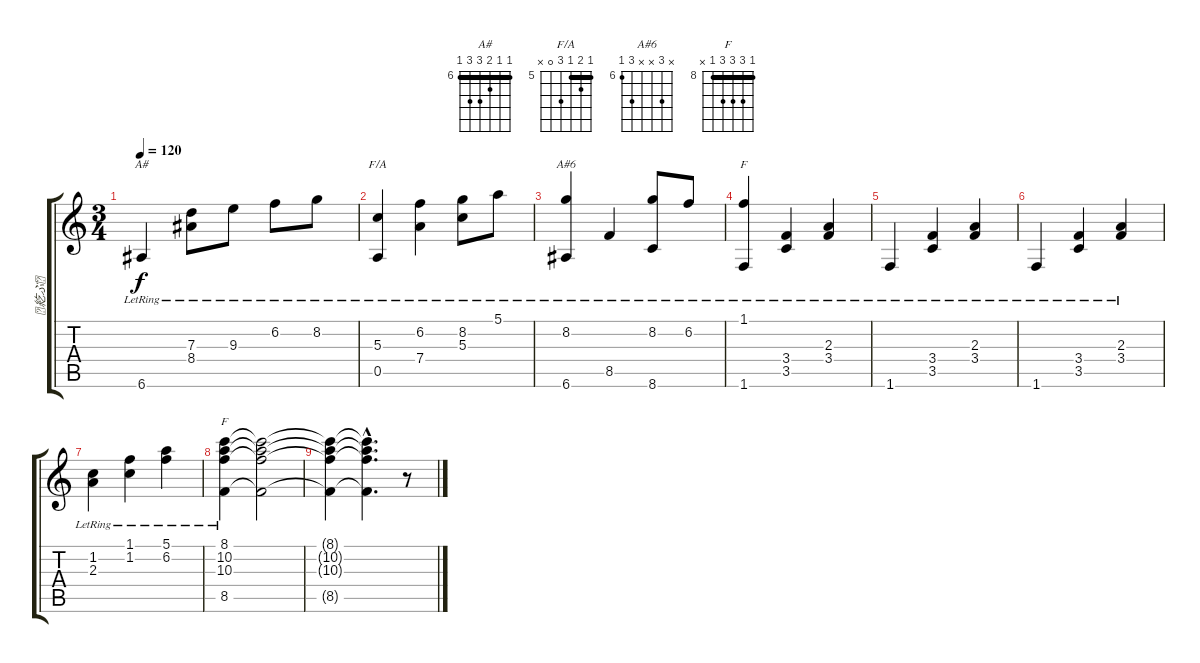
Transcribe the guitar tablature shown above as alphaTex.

\track ("紇ぶ" "紇ぶ") {instrument acousticguitarnylon}
\staff {score tabs}
\tuning (E4 B3 G3 D3 A2 E2) {hide}
\chord ("A#" 6 6 7 8 8 6) {firstfret 6 barre 6}
\chord ("F/A" 5 6 5 7 0 x) {firstfret 5 barre 5}
\chord ("A#6" x 8 x x 8 6) {firstfret 6}
\chord ("F" 1 1 2 3 3 1) {barre 1}
\chord ("F" 8 10 10 10 8 x) {firstfret 8 barre 8}
\ts (3 4)
\tempo 120
\clef g2
\ks c
6.6{lr}.4{ch "A#" dy f} (7.3{lr} 8.4{lr}).8 9.3{lr}.8 6.2{lr}.8 8.2{lr}.8 |
(5.3{lr} 0.5{lr}).4{ch "F/A"} (6.2{lr} 7.4{lr}).4 (8.2{lr} 5.3{lr}).8 5.1{lr}.8 |
(8.2{lr} 6.6{lr}).4{ch "A#6"} 8.5{lr}.4 (8.2{lr} 8.6{lr}).8 6.2{lr}.8 |
(1.1{lr} 1.6{lr}).4{ch "F"} (3.4{lr} 3.5{lr}).4 (2.3{lr} 3.4{lr}).4 |
1.6{lr}.4 (3.4{lr} 3.5{lr}).4 (2.3{lr} 3.4{lr}).4 |
1.6{lr}.4 (3.4{lr} 3.5{lr}).4 (2.3{lr} 3.4{lr}).4 |
(1.2{lr} 2.3{lr}).4 (1.1{lr} 1.2{lr}).4 (5.1{lr} 6.2{lr}).4 |
(8.1{lr} 10.2{lr} 10.3{lr} 8.5{lr}).4{ch "F"} (8.1{t} 10.2{t} 10.3{t} 8.5{t}).2 |
(8.1{t} 10.2{t} 10.3{t} 8.5{t}).4 (8.1{hac t} 10.2{hac t} 10.3{hac t} 8.5{hac t}).4{d} r.8
